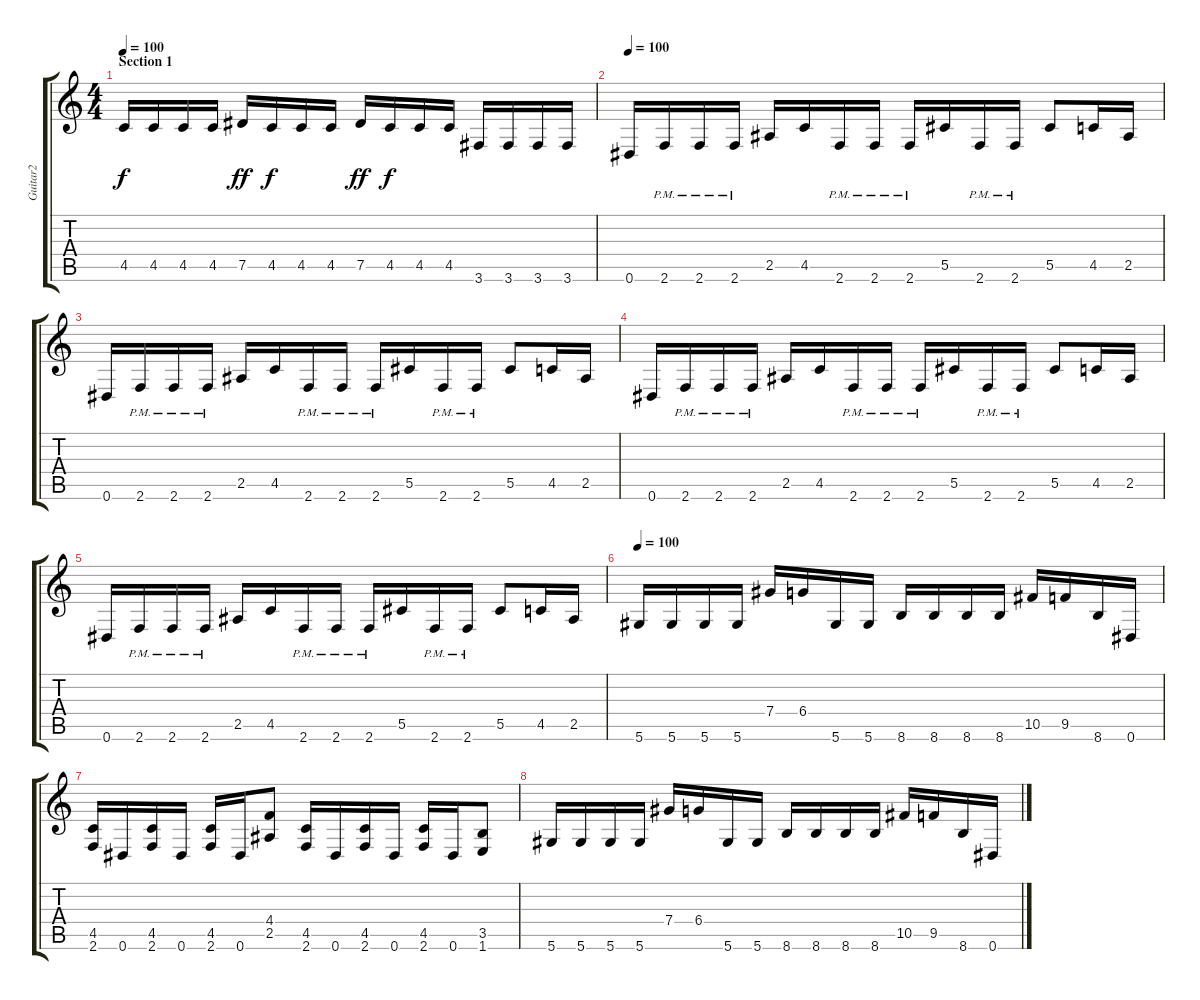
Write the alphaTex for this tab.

\track ("Guitar2" "Guitar2") {instrument overdrivenguitar}
\staff {score tabs}
\tuning (Eb4 Bb3 Gb3 Db3 Ab2 Eb2) {hide}
\ts (4 4)
\section ("" "Section 1")
\tempo 100
\clef g2
\ks c
4.5.16{dy f} 4.5.16 4.5.16 4.5.16 7.5.16{dy ff} 4.5.16{dy f} 4.5.16 4.5.16 7.5.16{dy ff} 4.5.16{dy f} 4.5.16 4.5.16 3.6.16 3.6.16 3.6.16 3.6.16 |
\tempo 100
0.6.16 2.6{pm}.16 2.6{pm}.16 2.6{pm}.16 2.5.16 4.5.16 2.6{pm}.16 2.6{pm}.16 2.6{pm}.16 5.5.16 2.6{pm}.16 2.6{pm}.16 5.5.8 4.5.16 2.5.16 |
0.6.16 2.6{pm}.16 2.6{pm}.16 2.6{pm}.16 2.5.16 4.5.16 2.6{pm}.16 2.6{pm}.16 2.6{pm}.16 5.5.16 2.6{pm}.16 2.6{pm}.16 5.5.8 4.5.16 2.5.16 |
0.6.16 2.6{pm}.16 2.6{pm}.16 2.6{pm}.16 2.5.16 4.5.16 2.6{pm}.16 2.6{pm}.16 2.6{pm}.16 5.5.16 2.6{pm}.16 2.6{pm}.16 5.5.8 4.5.16 2.5.16 |
0.6.16 2.6{pm}.16 2.6{pm}.16 2.6{pm}.16 2.5.16 4.5.16 2.6{pm}.16 2.6{pm}.16 2.6{pm}.16 5.5.16 2.6{pm}.16 2.6{pm}.16 5.5.8 4.5.16 2.5.16 |
\tempo 100
5.6.16 5.6.16 5.6.16 5.6.16 7.4.16 6.4.16 5.6.16 5.6.16 8.6.16 8.6.16 8.6.16 8.6.16 10.5.16 9.5.16 8.6.16 0.6.16 |
(4.5 2.6).16 0.6.16 (4.5 2.6).16 0.6.16 (4.5 2.6).16 0.6.16 (4.4 2.5).8 (4.5 2.6).16 0.6.16 (4.5 2.6).16 0.6.16 (4.5 2.6).16 0.6.16 (3.5 1.6).8 |
5.6.16 5.6.16 5.6.16 5.6.16 7.4.16 6.4.16 5.6.16 5.6.16 8.6.16 8.6.16 8.6.16 8.6.16 10.5.16 9.5.16 8.6.16 0.6.16
